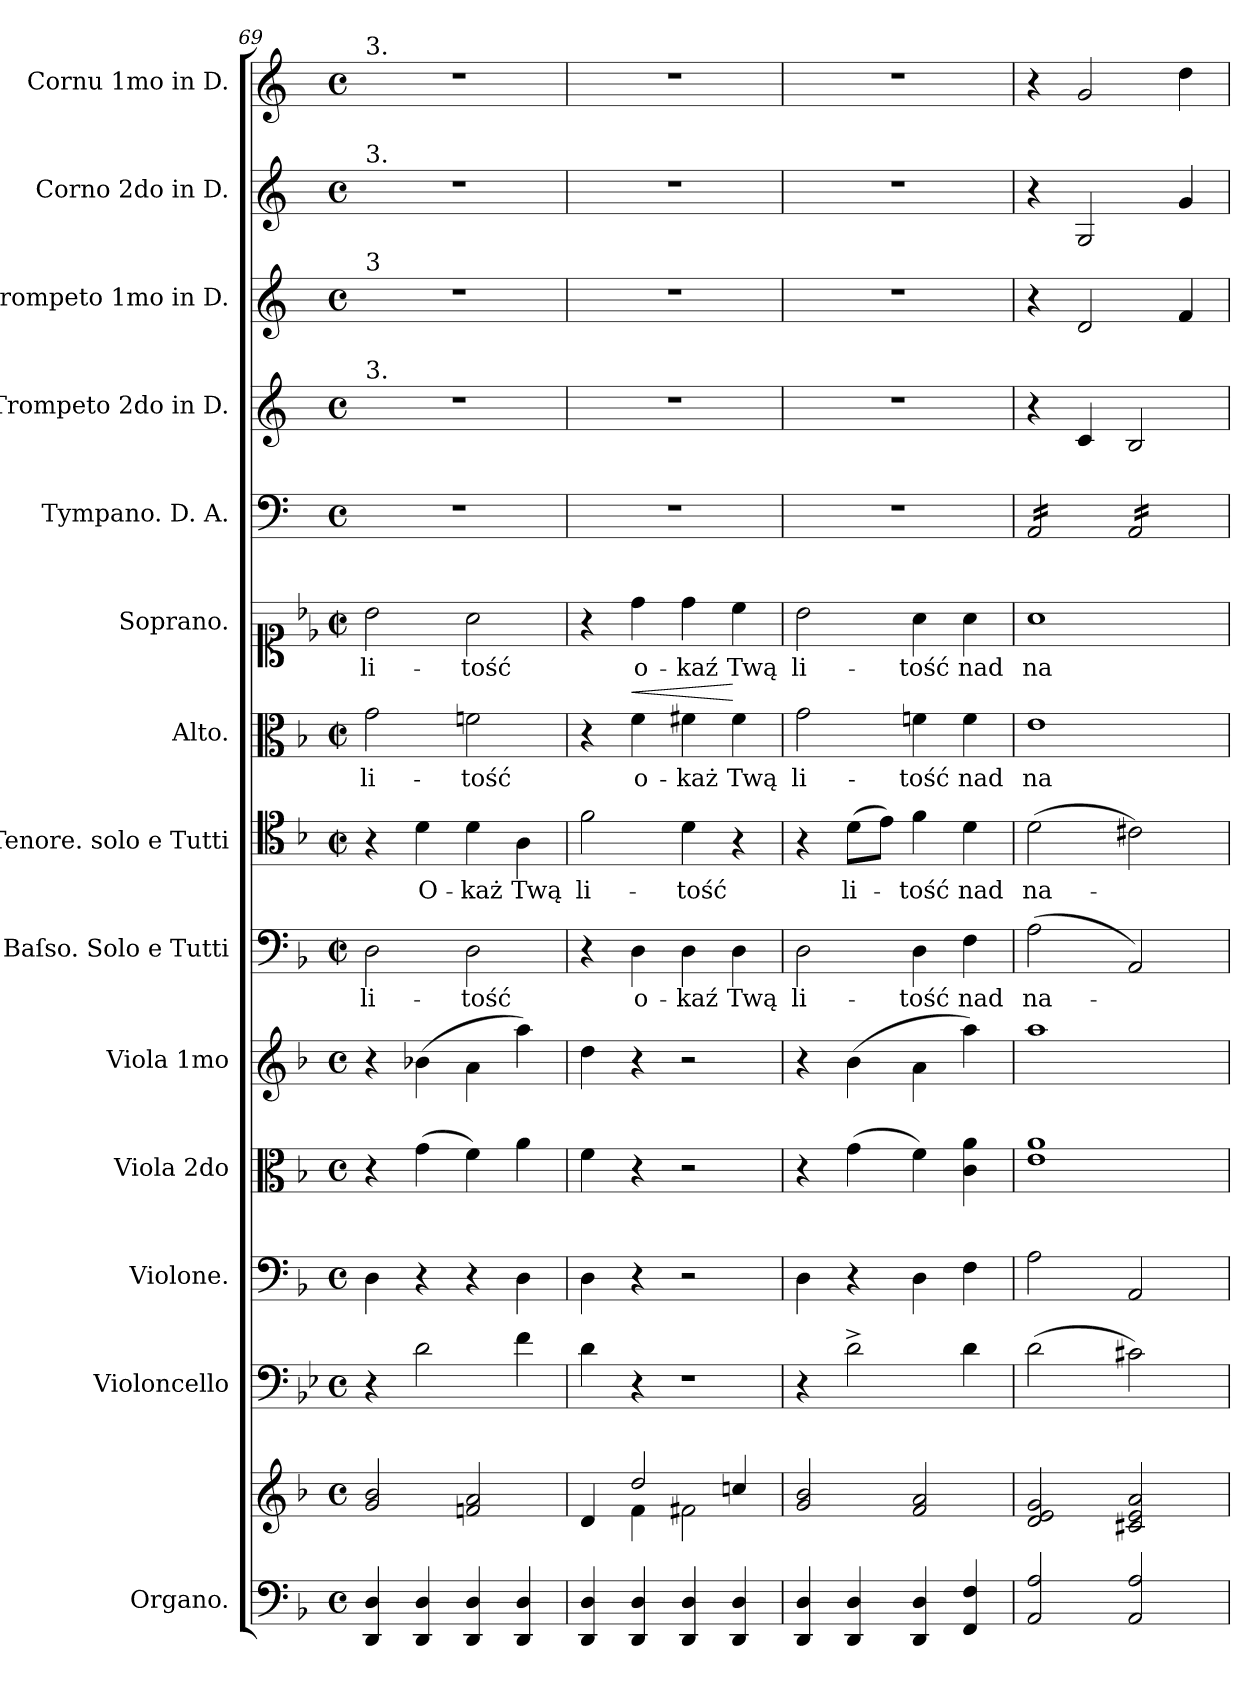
**kern	**kern	**kern	**kern	**kern	**kern	**kern	**text	**kern	**text	**kern	**text	**dynam	**kern	**text	**kern	**kern	**kern	**kern	**kern
*part14	*part14	*part13	*part12	*part11	*part10	*part9	*part9	*part8	*part8	*part7	*part7	*part7	*part6	*part6	*part5	*part4	*part3	*part2	*part1
*staff15	*staff14	*staff13	*staff12	*staff11	*staff10	*staff9	*staff9	*staff8	*staff8	*staff7	*staff7	*staff7	*staff6	*staff6	*staff5	*staff4	*staff3	*staff2	*staff1
*I"Organo.	*	*I"Violoncello	*I"Violone.	*I"Viola 2do	*I"Viola 1mo	*I"Baſso. Solo e Tutti	*	*I"Tenore. solo e Tutti	*	*I"Alto.	*	*	*I"Soprano.	*	*I"Tympano. D. A.	*I"Trompeto 2do in D.	*I"Trompeto 1mo in D.	*I"Corno 2do in D.	*I"Cornu 1mo in D.
*I'org	*	*I'Vlc	*I'vlne	*I'vla 2	*I'vla 1	*I'B	*	*I'T	*	*I'A	*	*	*I'S	*	*	*I'tr 2 in D	*I'tr 1 in D	*I'cor 2 in D	*I'cor 1 in D
*clefF4	*clefG2	*clefF4	*clefF4	*clefC3	*clefG2	*clefF4	*	*clefC4	*	*clefC3	*	*	*clefC1	*	*clefF4	*clefG2	*clefG2	*clefG2	*clefG2
*	*	*	*	*	*	*	*	*	*	*	*	*	*	*	*	*ITrd-1c-2	*ITrd-1c-2	*ITrd6c10	*ITrd6c10
*k[b-]	*k[b-]	*k[b-e-]	*k[b-]	*k[b-]	*k[b-]	*k[b-]	*	*k[b-]	*	*k[b-]	*	*	*k[b-e-]	*	*k[]	*k[f#c#]	*k[f#c#]	*k[f#c#]	*k[f#c#]
*M4/4	*M4/4	*M4/4	*M4/4	*M4/4	*M4/4	*M4/4	*	*M4/4	*	*M4/4	*	*	*M4/4	*	*M4/4	*M4/4	*M4/4	*M4/4	*M4/4
*met(c)	*met(c)	*met(c)	*met(c)	*met(c)	*met(c)	*met(c|)	*	*met(c|)	*	*met(c|)	*	*	*met(c|)	*	*met(c)	*met(c)	*met(c)	*met(c)	*met(c)
=69	=69	=69	=69	=69	=69	=69	=69	=69	=69	=69	=69	=69	=69	=69	=69	=69	=69	=69	=69
!	!	!	!	!	!	!	!	!	!	!	!	!	!	!	!	!	!	!	!LO:TX:a:t=3.
!	!	!	!	!	!	!	!	!	!	!	!	!	!	!	!	!	!	!LO:TX:a:t=3.	!
!	!	!	!	!	!	!	!	!	!	!	!	!	!	!	!	!	!LO:TX:a:t=3	!	!
!	!	!	!	!	!	!	!	!	!	!	!	!	!	!	!	!LO:TX:a:t=3.	!	!	!
4DD/ 4D/	2g/ 2b-/	4r	4D\	4r	4r	2D\	li-	4r	.	2g\	li-	.	2b-\	li-	1r	1r	1r	1r	1r
4DD/ 4D/	.	2d\	4r	(4g\	(4b-X\	.	.	4d\	O-	.	.	.	.	.	.	.	.	.	.
4DD/ 4D/	2fn/ 2a/	.	4r	4f\)	4a\	2D\	-tość	4d\	-każ	2fn\	-tość	.	2a\	-tość	.	.	.	.	.
4DD/ 4D/	.	4f\	4D\	4a\	4aa\)	.	.	4A\	Twą	.	.	.	.	.	.	.	.	.	.
=70	=70	=70	=70	=70	=70	=70	=70	=70	=70	=70	=70	=70	=70	=70	=70	=70	=70	=70	=70
*	*^	*	*	*	*	*	*	*	*	*	*	*	*	*	*	*	*	*	*
4DD/ 4D/	4d/	4ryy	4d\	4D\	4f\	4dd\	4r	.	2f\	li-	4r	.	.	4r	.	1r	1r	1r	1r	1r
!	!	!	!	!	!	!	!	!	!	!	!	!	!LO:HP:a	!	!	!	!	!	!	!
4DD/ 4D/	2dd/	4f\	4r	4r	4r	4r	4D\	o-	.	.	4f\	o-	<	4dd\	o-	.	.	.	.	.
!	!	!	!LO:N:vis=1	!	!	!	!	!	!	!	!	!	!	!	!	!	!	!	!	!
4DD/ 4D/	.	2f#X\	2r	2r	2r	2r	4D\	-kaź	4d\	-tość	4f#X\	-każ	.	4dd\	-kaź	.	.	.	.	.
4DD/ 4D/	4ccn/	.	.	.	.	.	4D\	Twą	4r	.	4f#\	Twą	[	4cc\	Twą	.	.	.	.	.
*	*v	*v	*	*	*	*	*	*	*	*	*	*	*	*	*	*	*	*	*	*
=71	=71	=71	=71	=71	=71	=71	=71	=71	=71	=71	=71	=71	=71	=71	=71	=71	=71	=71	=71
!	!	!	!	!	!	!	!	!	!	!	!	!	!	!	!	!	!LO:N:vis=2	!	!LO:N:vis=2
4DD/ 4D/	2g/ 2b-/	4r	4D\	4r	4r	2D\	li-	4r	.	2g\	li-	.	2b-\	li-	1r	1r	1r	1r	1r
4DD/ 4D/	.	2d^\	4r	(4g\	(4b-\	.	.	(8d\L	li-	.	.	.	.	.	.	.	.	.	.
.	.	.	.	.	.	.	.	8e\J)	.	.	.	.	.	.	.	.	.	.	.
4DD/ 4D/	2f/ 2a/	.	4D\	4f\)	4a\	4D\	-tość	4f\	-tość	4fn\	-tość	.	4a\	-tość	.	.	.	.	.
4FF/ 4F/	.	4d\	4F\	4c\ 4a\	4aa\)	4F\	nad	4d\	nad	4f\	nad	.	4a\	nad	.	.	.	.	.
=72	=72	=72	=72	=72	=72	=72	=72	=72	=72	=72	=72	=72	=72	=72	=72	=72	=72	=72	=72
*	*	*	*	*	*	*	*	*	*	*	*	*	*	*	*tremolo	*	*	*	*
2AA/ 2A/	2d/ 2e/ 2g/	(2d\	2A\	1e 1a	1aa	(2A\	na-	(2d\	na-	1e	na-	.	1a	na-	16AA/LL	4r	4r	4r	4r
.	.	.	.	.	.	.	.	.	.	.	.	.	.	.	16AA/	.	.	.	.
.	.	.	.	.	.	.	.	.	.	.	.	.	.	.	16AA/	.	.	.	.
.	.	.	.	.	.	.	.	.	.	.	.	.	.	.	16AA/	.	.	.	.
.	.	.	.	.	.	.	.	.	.	.	.	.	.	.	16AA/	4d/	2e/	2AA/	2A/
.	.	.	.	.	.	.	.	.	.	.	.	.	.	.	16AA/	.	.	.	.
.	.	.	.	.	.	.	.	.	.	.	.	.	.	.	16AA/	.	.	.	.
.	.	.	.	.	.	.	.	.	.	.	.	.	.	.	16AA/JJ	.	.	.	.
2AA/ 2A/	2c#X/ 2e/ 2a/	2c#X\)	2AA/	.	.	2AA/)	.	2c#X\)	.	.	.	.	.	.	16AA/LL	2c#/	.	.	.
.	.	.	.	.	.	.	.	.	.	.	.	.	.	.	16AA/	.	.	.	.
.	.	.	.	.	.	.	.	.	.	.	.	.	.	.	16AA/	.	.	.	.
.	.	.	.	.	.	.	.	.	.	.	.	.	.	.	16AA/	.	.	.	.
.	.	.	.	.	.	.	.	.	.	.	.	.	.	.	16AA/	.	4g/	4A/	4e\
.	.	.	.	.	.	.	.	.	.	.	.	.	.	.	16AA/	.	.	.	.
.	.	.	.	.	.	.	.	.	.	.	.	.	.	.	16AA/	.	.	.	.
.	.	.	.	.	.	.	.	.	.	.	.	.	.	.	16AA/JJ	.	.	.	.
*	*	*	*	*	*	*	*	*	*	*	*	*	*	*	*Xtremolo	*	*	*	*
=	=	=	=	=	=	=	=	=	=	=	=	=	=	=	=	=	=	=	=
*-	*-	*-	*-	*-	*-	*-	*-	*-	*-	*-	*-	*-	*-	*-	*-	*-	*-	*-	*-
